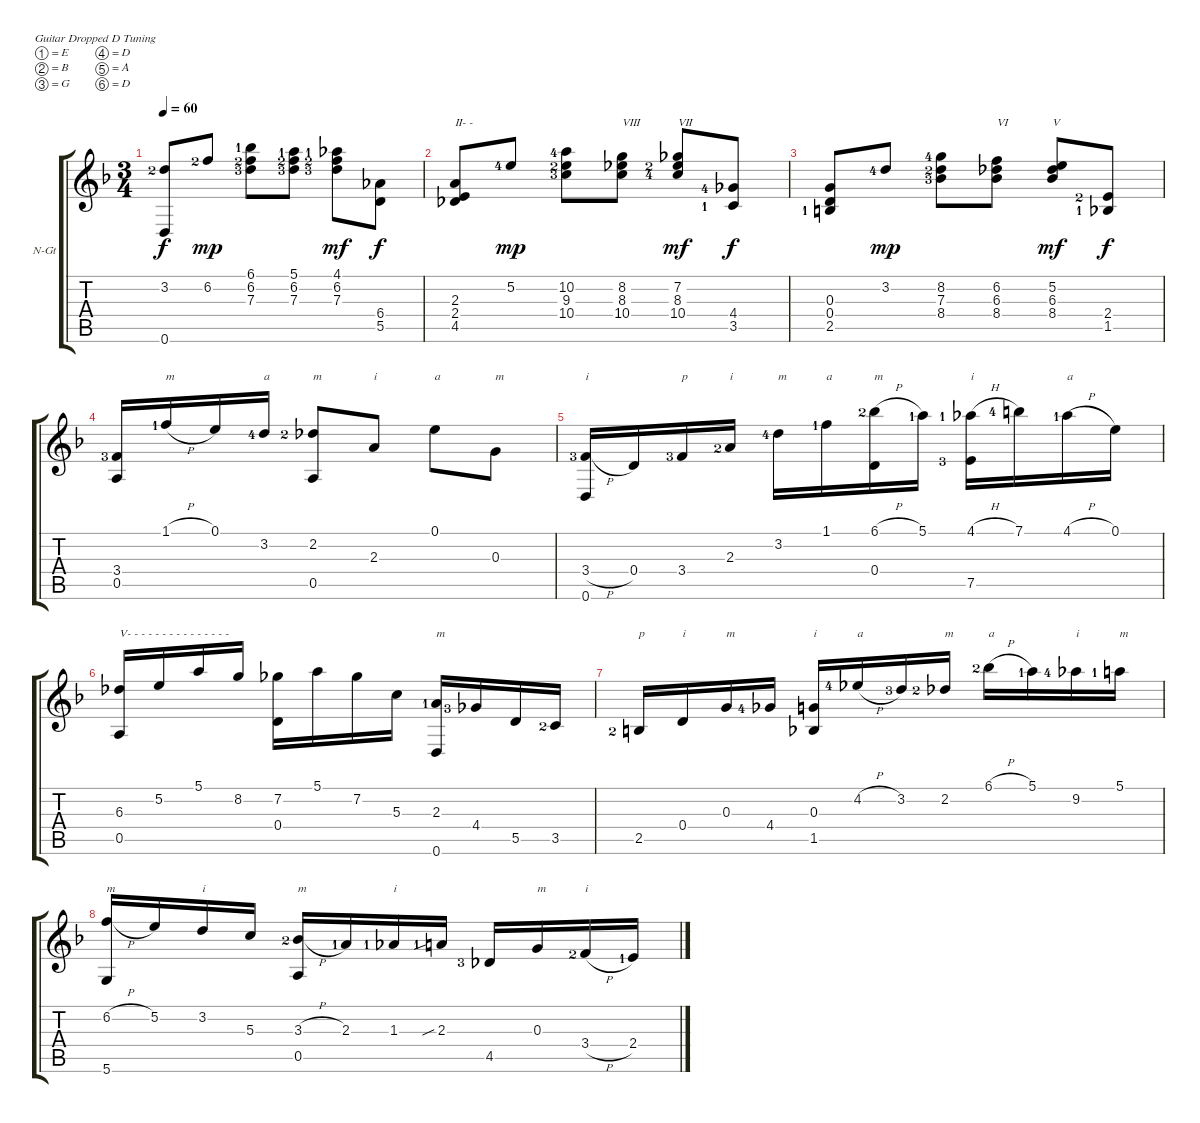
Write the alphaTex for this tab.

\bracketExtendMode groupsimilarinstruments
\firstSystemTrackNameOrientation horizontal
\otherSystemsTrackNameOrientation horizontal
\track ("Classical Guitar" "N-Gt") {instrument acousticguitarnylon}
\staff {score tabs}
\tuning (E4 B3 G3 D3 A2 D2)
\ts (3 4)
\tempo 60
\clef g2
\scale
0.476712
\ks dminor
(3.2{lf 3} 0.6).8{dy f} 6.2{lf 3}.8{dy mp} (6.1{lf 2} 6.2{lf 3} 7.3{lf 4}).8 (5.1{lf 2} 6.2{lf 3} 7.3{lf 4}).8 (4.1{lf 2} 6.2{lf 3} 7.3{lf 4}).8{dy mf} (6.4 5.5).8{dy f} |
\scale
0.523288 (2.3 2.4 4.5).8{txt "II- -"} 5.2{lf 5}.8{dy mp} (10.2{lf 5} 9.3{lf 3} 10.4{lf 4}).8 (8.2 8.3 10.4).8{txt "VIII"} (7.2 8.3{lf 3} 10.4{lf 5}).8{txt "VII" dy mf} (4.4{lf 5} 3.5{lf 2}).8{dy f} |
\scale
0.473118 (0.3 0.4 2.5{lf 2}).8 3.2{lf 5}.8{dy mp} (8.2{lf 5} 7.3{lf 3} 8.4{lf 4}).8 (6.2 6.3 8.4).8{txt "VI"} (5.2 6.3 8.4).8{txt "V" dy mf} (2.4{lf 3} 1.5{lf 2}).8{dy f} |
\scale
0.526882 (3.4{lf 4} 0.5).16 1.1{h lf 2}.16{txt "m"} 0.1.16 3.2{lf 5}.16{txt "a"} (2.2{lf 3} 0.5).8{txt "m"} 2.3.8{txt "i"} 0.1.8{txt "a"} 0.3.8{txt "m"} |
\scale
0.509863 (3.4{h lf 4} 0.6).16{txt "i"} 0.4.16 3.4{lf 4}.16{txt "p"} 2.3{lf 3}.16{txt "i"} 3.2{lf 5}.16{txt "m"} 1.1{lf 2}.16{txt "a"} (6.1{h lf 3} 0.4).16{txt "m"} 5.1{lf 2}.16 (4.1{h lf 2} 7.5{lf 4}).16{txt "i"} 7.1{lf 5}.16 4.1{h lf 2}.16{txt "a"} 0.1.16 |
\scale
0.490137 (6.3 0.5).16{txt "V- - - - - - - - - - - - - - -"} 5.2.16 5.1.16 8.2.16 (7.2 0.4).16 5.1.16 7.2.16 5.3.16 (2.3{lf 2} 0.6).16{txt "m"} 4.4{lf 4}.16 5.5.16 3.5{lf 3}.16 |
\scale
0.504615 2.5{lf 3}.16{txt "p"} 0.4.16{txt "i"} 0.3.16{txt "m"} 4.4{lf 5}.16 (0.3 1.5).16{txt "i"} 4.2{h lf 5}.16{txt "a"} 3.2{lf 4}.16 2.2{lf 3}.16{txt "m"} 6.1{h lf 3}.16{txt "a"} 5.1{lf 2}.16 9.2{lf 5}.16{txt "i"} 5.1{lf 2}.16{txt "m"} |
\scale
0.495385 (6.2{h} 5.6).16{txt "m"} 5.2.16 3.2.16{txt "i"} 5.3.16 (3.3{h lf 3} 0.5).16{txt "m"} 2.3{lf 2}.16 1.3{lf 2}.16{txt "i"} 2.3{sib lf 2}.16 4.5{lf 4}.16 0.3.16{txt "m"} 3.4{h lf 3}.16{txt "i"} 2.4{lf 2}.16
